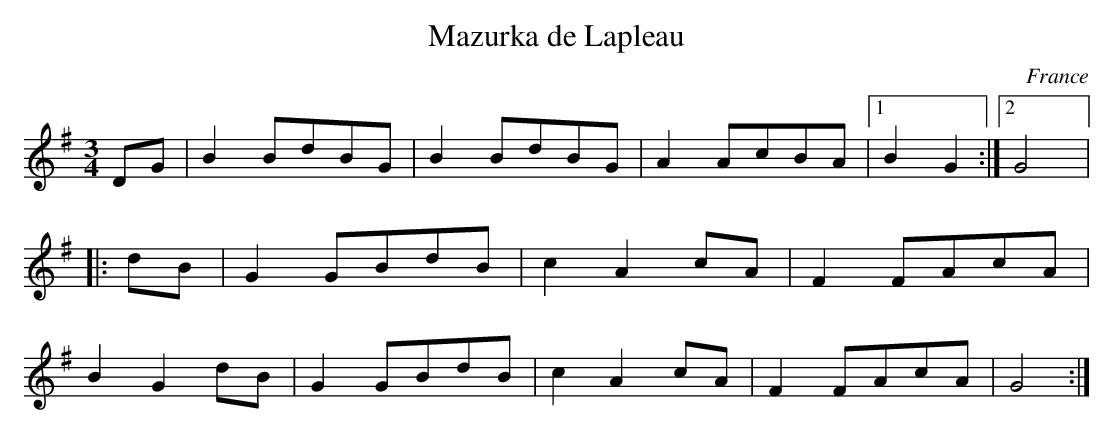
X:1
T:Mazurka de Lapleau
M:3/4
O:France
K:G
DG|B2BdBG|B2BdBG|A2AcBA|1B2G2:|2G4|:\
dB|G2GBdB|c2A2cA|F2FAcA|B2G2dB|\
G2GBdB|c2A2cA|F2FAcA|G4:|
